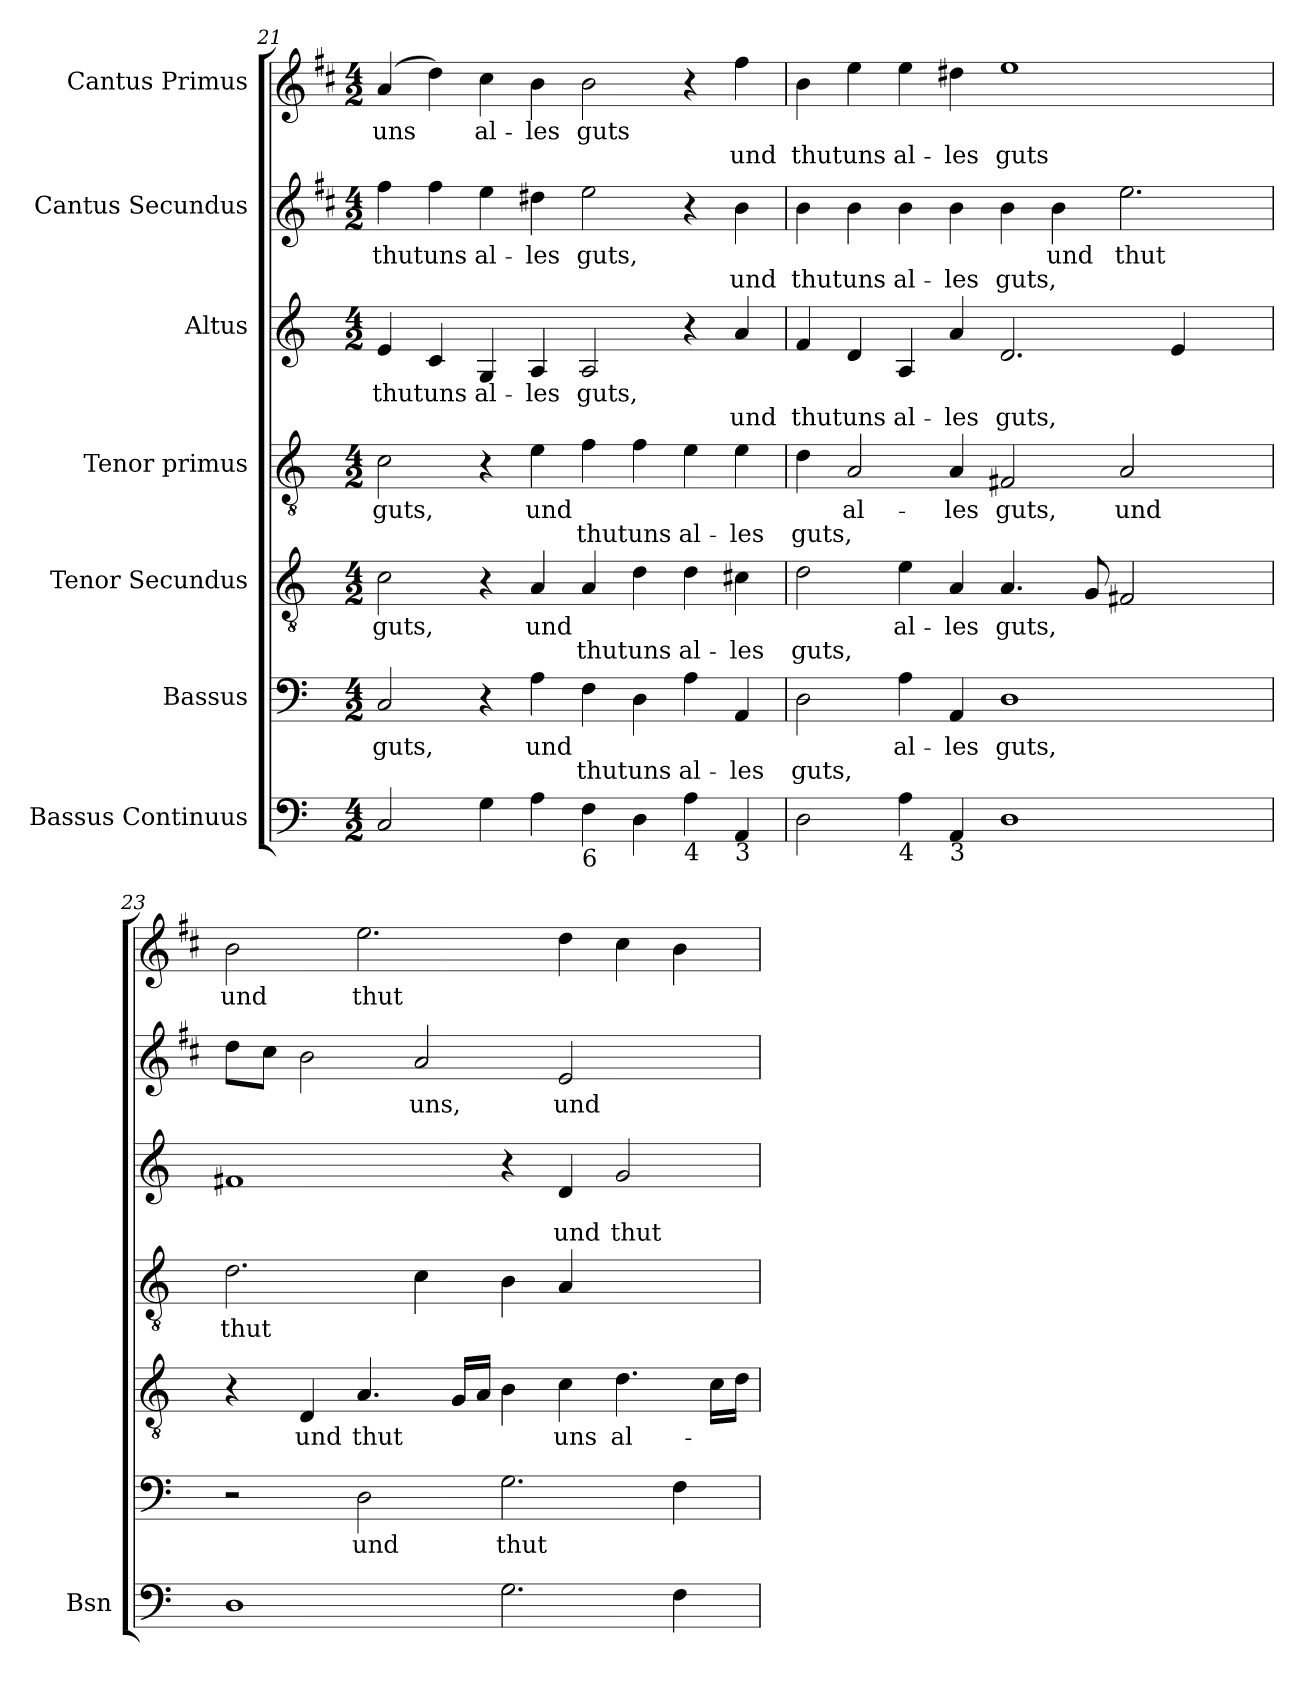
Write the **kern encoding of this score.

**kern	**kern	**text	**text	**kern	**text	**text	**kern	**text	**text	**kern	**text	**text	**kern	**text	**text	**kern	**text	**text
*part7	*part6	*part6	*part6	*part5	*part5	*part5	*part4	*part4	*part4	*part3	*part3	*part3	*part2	*part2	*part2	*part1	*part1	*part1
*staff7	*staff6	*staff6	*staff6	*staff5	*staff5	*staff5	*staff4	*staff4	*staff4	*staff3	*staff3	*staff3	*staff2	*staff2	*staff2	*staff1	*staff1	*staff1
*I"Bassus Continuus	*I"Bassus	*	*	*I"Tenor Secundus	*	*	*I"Tenor primus	*	*	*I"Altus	*	*	*I"Cantus Secundus	*	*	*I"Cantus Primus	*	*
*I'Bsn	*	*	*	*	*	*	*	*	*	*	*	*	*	*	*	*	*	*
!!LO:LB:g=z
*clefF4	*clefF4	*	*	*clefGv2	*	*	*clefGv2	*	*	*clefG2	*	*	*clefG2	*	*	*clefG2	*	*
*	*	*	*	*	*	*	*	*	*	*	*	*	*ITrd1c2	*	*	*ITrd1c2	*	*
*k[]	*k[]	*	*	*k[]	*	*	*k[]	*	*	*k[]	*	*	*k[]	*	*	*k[]	*	*
*C:	*C:	*	*	*C:	*	*	*C:	*	*	*C:	*	*	*C:	*	*	*C:	*	*
*M4/2	*M4/2	*	*	*M4/2	*	*	*M4/2	*	*	*M4/2	*	*	*M4/2	*	*	*M4/2	*	*
=21	=21	=21	=21	=21	=21	=21	=21	=21	=21	=21	=21	=21	=21	=21	=21	=21	=21	=21
!	!	!LO:LY:b	!	!	!LO:LY:b	!	!	!LO:LY:b	!	!	!LO:LY:b	!	!	!LO:LY:b	!	!	!LO:LY:b	!
2C	2C	guts,	.	2c	guts,	.	2c	guts,	.	4e	thut	.	4ee	thut	.	(<4g	uns	.
!	!	!	!	!	!	!	!	!	!	!	!LO:LY:b	!	!	!LO:LY:b	!	!	!	!
.	.	.	.	.	.	.	.	.	.	4c	uns	.	4ee	uns	.	4cc)	.	.
!	!	!	!	!	!	!	!	!	!	!	!LO:LY:b	!	!	!LO:LY:b	!	!	!LO:LY:b	!
4G	4r	.	.	4r	.	.	4r	.	.	4G	al-	.	4dd	al-	.	4b	al-	.
!	!	!LO:LY:b	!	!	!LO:LY:b	!	!	!LO:LY:b	!	!	!LO:LY:b	!	!	!LO:LY:b	!	!	!LO:LY:b	!
4A	4A	und	.	4A	und	.	4e	und	.	4A	-les	.	4cc#X	-les	.	4a	-les	.
!LO:TX:b:t=6	!	!	!	!	!	!	!	!	!	!	!	!	!	!	!	!	!	!
!	!	!	!LO:LY:b	!	!	!LO:LY:b	!	!	!LO:LY:b	!	!LO:LY:b	!	!	!LO:LY:b	!	!	!LO:LY:b	!
4F	4F	.	thut	4A	.	thut	4f	.	thut	2A	guts,	.	2dd	guts,	.	2a	guts	.
!	!	!	!LO:LY:b	!	!	!LO:LY:b	!	!	!LO:LY:b	!	!	!	!	!	!	!	!	!
4D	4D	.	uns	4d	.	uns	4f	.	uns	.	.	.	.	.	.	.	.	.
!LO:TX:b:t=4	!	!	!	!	!	!	!	!	!	!	!	!	!	!	!	!	!	!
!	!	!	!LO:LY:b	!	!	!LO:LY:b	!	!	!LO:LY:b	!	!	!	!	!	!	!	!	!
4A	4A	.	al-	4d	.	al-	4e	.	al-	4r	.	.	4r	.	.	4r	.	.
!LO:TX:b:t=3	!	!	!	!	!	!	!	!	!	!	!	!	!	!	!	!	!	!
!	!	!	!LO:LY:b	!	!	!LO:LY:b	!	!	!LO:LY:b	!	!	!LO:LY:b	!	!	!LO:LY:b	!	!	!LO:LY:b
4AA	4AA	.	-les	4c#X	.	-les	4e	.	-les	4a	.	und	4a	.	und	4ee	.	und
=22	=22	=22	=22	=22	=22	=22	=22	=22	=22	=22	=22	=22	=22	=22	=22	=22	=22	=22
!	!	!	!LO:LY:b	!	!	!LO:LY:b	!	!	!LO:LY:b	!	!	!LO:LY:b	!	!	!LO:LY:b	!	!	!LO:LY:b
2D	2D	.	guts,	2d	.	guts,	4d	.	guts,	4f	.	thut	4a	.	thut	4a	.	thut
!	!	!	!	!	!	!	!	!LO:LY:b	!	!	!	!LO:LY:b	!	!	!LO:LY:b	!	!	!LO:LY:b
.	.	.	.	.	.	.	2A	al-	.	4d	.	uns	4a	.	uns	4dd	.	uns
!LO:TX:b:t=4	!	!	!	!	!	!	!	!	!	!	!	!	!	!	!	!	!	!
!	!	!LO:LY:b	!	!	!LO:LY:b	!	!	!	!	!	!	!LO:LY:b	!	!	!LO:LY:b	!	!	!LO:LY:b
4A	4A	al-	.	4e	al-	.	.	.	.	4A	.	al-	4a	.	al-	4dd	.	al-
!LO:TX:b:t=3	!	!	!	!	!	!	!	!	!	!	!	!	!	!	!	!	!	!
!	!	!LO:LY:b	!	!	!LO:LY:b	!	!	!LO:LY:b	!	!	!	!LO:LY:b	!	!	!LO:LY:b	!	!	!LO:LY:b
4AA	4AA	-les	.	4A	-les	.	4A	-les	.	4a	.	-les	4a	.	-les	4cc#X	.	-les
!	!	!LO:LY:b	!	!	!LO:LY:b	!	!	!LO:LY:b	!	!	!	!LO:LY:b	!	!	!LO:LY:b	!	!	!LO:LY:b
1D	1D	guts,	.	4.A	guts,	.	2F#X	guts,	.	2.d	.	guts,	4a	.	guts,	1dd	.	guts
!	!	!	!	!	!	!	!	!	!	!	!	!	!	!LO:LY:b	!	!	!	!
.	.	.	.	.	.	.	.	.	.	.	.	.	4a	und	.	.	.	.
.	.	.	.	8G	.	.	.	.	.	.	.	.	.	.	.	.	.	.
!	!	!	!	!	!	!	!	!LO:LY:b	!	!	!	!	!	!LO:LY:b	!	!	!	!
.	.	.	.	2F#X	.	.	2A	und	.	.	.	.	2.dd	thut	.	.	.	.
.	.	.	.	.	.	.	.	.	.	4e	.	.	.	.	.	.	.	.
4ryy	4ryy	.	.	4ryy	.	.	4ryy	.	.	4ryy	.	.	.	.	.	4ryy	.	.
=23	=23	=23	=23	=23	=23	=23	=23	=23	=23	=23	=23	=23	=23	=23	=23	=23	=23	=23
!	!	!	!	!	!	!	!	!LO:LY:b	!	!	!	!	!	!	!	!	!LO:LY:b	!
1D	2r	.	.	4r	.	.	2.d	thut	.	1f#X	.	.	8ccL	.	.	2a	und	.
.	.	.	.	.	.	.	.	.	.	.	.	.	8bJ	.	.	.	.	.
!	!	!	!	!	!LO:LY:b	!	!	!	!	!	!	!	!	!	!	!	!	!
.	.	.	.	4D	und	.	.	.	.	.	.	.	2a	.	.	.	.	.
!	!	!LO:LY:b	!	!	!LO:LY:b	!	!	!	!	!	!	!	!	!	!	!	!LO:LY:b	!
.	2D	und	.	4.A	thut	.	.	.	.	.	.	.	.	.	.	2.dd	thut	.
!	!	!	!	!	!	!	!	!	!	!	!	!	!	!LO:LY:b	!	!	!	!
.	.	.	.	.	.	.	4c	.	.	.	.	.	2g	uns,	.	.	.	.
.	.	.	.	16GLL	.	.	.	.	.	.	.	.	.	.	.	.	.	.
.	.	.	.	16AJJ	.	.	.	.	.	.	.	.	.	.	.	.	.	.
!	!	!LO:LY:b	!	!	!	!	!	!	!	!	!	!	!	!	!	!	!	!
2.G	2.G	thut	.	4B	.	.	4B	.	.	4r	.	.	.	.	.	.	.	.
!	!	!	!	!	!LO:LY:b	!	!	!	!	!	!	!LO:LY:b	!	!LO:LY:b	!	!	!	!
.	.	.	.	4c	uns	.	4A	.	.	4d	.	und	2d	und	.	4cc	.	.
!	!	!	!	!	!LO:LY:b	!	!	!	!	!	!	!LO:LY:b	!	!	!	!	!	!
.	.	.	.	4.d	al-	.	[4.Gyy	.	.	2g	.	thut	.	.	.	4b	.	.
4F	4F	.	.	.	.	.	.	.	.	.	.	.	4ryy	.	.	4a	.	.
.	.	.	.	16cLL	.	.	8Gyy_	.	.	.	.	.	.	.	.	.	.	.
.	.	.	.	16dJJ	.	.	.	.	.	.	.	.	.	.	.	.	.	.
=	=	=	=	=	=	=	=	=	=	=	=	=	=	=	=	=	=	=
*-	*-	*-	*-	*-	*-	*-	*-	*-	*-	*-	*-	*-	*-	*-	*-	*-	*-	*-
